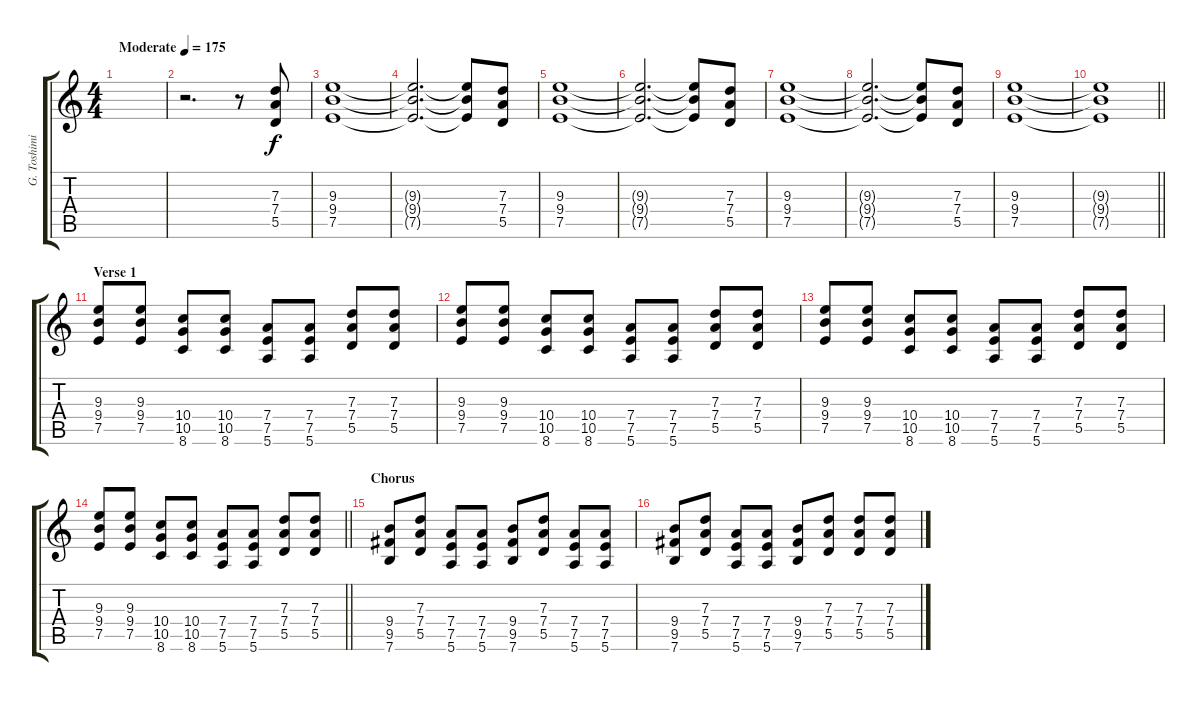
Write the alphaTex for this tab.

\track ("G. Toshimi" "G. Toshimi") {instrument distortionguitar}
\staff {score tabs}
\tuning (E4 B3 G3 D3 A2 E2) {hide}
\ts (4 4)
\tempo (175 "Moderate")
\clef g2
\ks c
|
r.2{d} r.8 (7.3 7.4 5.5).8 |
(9.3 9.4 7.5).1 |
(9.3{t} 9.4{t} 7.5{t}).2{d} (9.3{t} 9.4{t} 7.5{t}).8 (7.3 7.4 5.5).8 |
(9.3 9.4 7.5).1 |
(9.3{t} 9.4{t} 7.5{t}).2{d} (9.3{t} 9.4{t} 7.5{t}).8 (7.3 7.4 5.5).8 |
(9.3 9.4 7.5).1 |
(9.3{t} 9.4{t} 7.5{t}).2{d} (9.3{t} 9.4{t} 7.5{t}).8 (7.3 7.4 5.5).8 |
(9.3 9.4 7.5).1 |
\barLineRight lightlight
(9.3{t} 9.4{t} 7.5{t}).1 |
\section ("" "Verse 1")
(9.3 9.4 7.5).8 (9.3 9.4 7.5).8 (10.4 10.5 8.6).8 (10.4 10.5 8.6).8 (7.4 7.5 5.6).8 (7.4 7.5 5.6).8 (7.3 7.4 5.5).8 (7.3 7.4 5.5).8 |
(9.3 9.4 7.5).8 (9.3 9.4 7.5).8 (10.4 10.5 8.6).8 (10.4 10.5 8.6).8 (7.4 7.5 5.6).8 (7.4 7.5 5.6).8 (7.3 7.4 5.5).8 (7.3 7.4 5.5).8 |
(9.3 9.4 7.5).8 (9.3 9.4 7.5).8 (10.4 10.5 8.6).8 (10.4 10.5 8.6).8 (7.4 7.5 5.6).8 (7.4 7.5 5.6).8 (7.3 7.4 5.5).8 (7.3 7.4 5.5).8 |
\barLineRight lightlight
(9.3 9.4 7.5).8 (9.3 9.4 7.5).8 (10.4 10.5 8.6).8 (10.4 10.5 8.6).8 (7.4 7.5 5.6).8 (7.4 7.5 5.6).8 (7.3 7.4 5.5).8 (7.3 7.4 5.5).8 |
\section ("" "Chorus")
(9.4 9.5 7.6).8 (7.3 7.4 5.5).8 (7.4 7.5 5.6).8 (7.4 7.5 5.6).8 (9.4 9.5 7.6).8 (7.3 7.4 5.5).8 (7.4 7.5 5.6).8 (7.4 7.5 5.6).8 |
(9.4 9.5 7.6).8 (7.3 7.4 5.5).8 (7.4 7.5 5.6).8 (7.4 7.5 5.6).8 (9.4 9.5 7.6).8 (7.3 7.4 5.5).8 (7.3 7.4 5.5).8 (7.3 7.4 5.5).8
